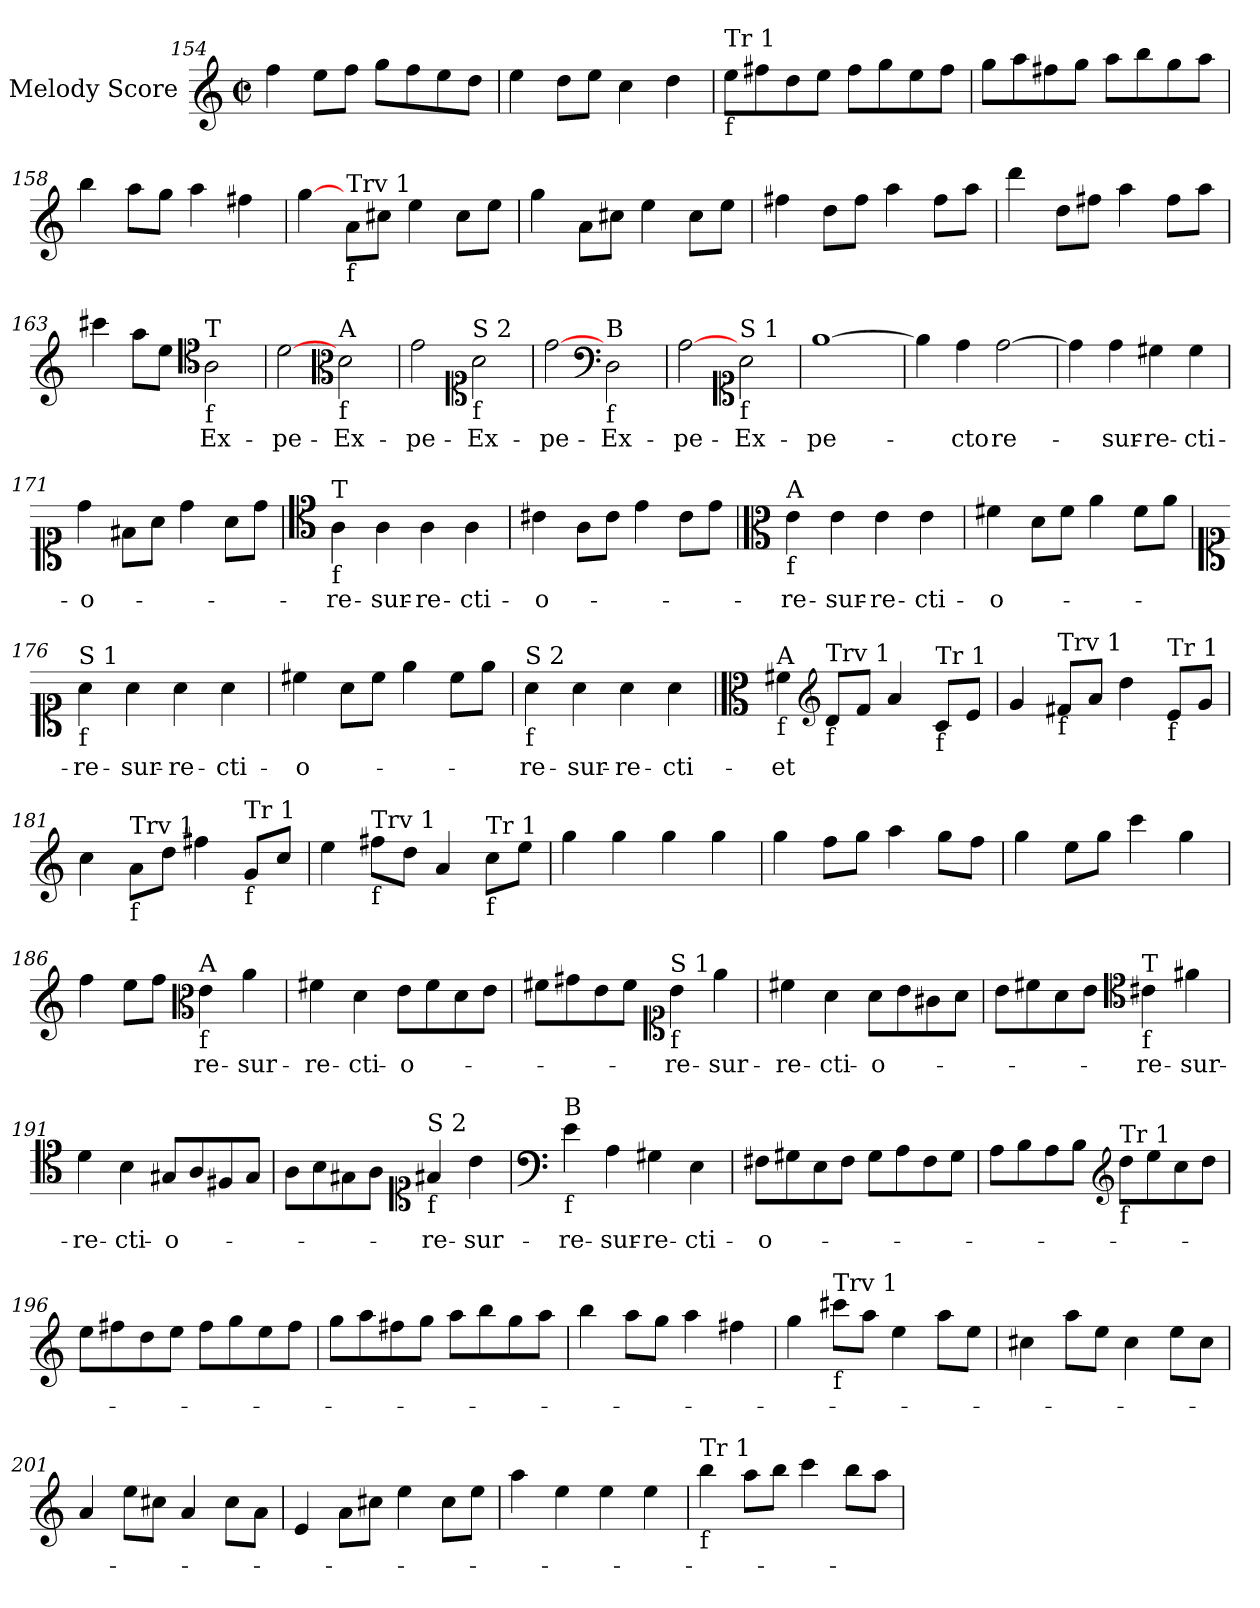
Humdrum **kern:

**kern	**text
*part1	*part1
*staff1	*staff1
*I"Melody Score	*
*clefG2	*
*k[]	*
*M2/2	*
*met(c|)	*
=154	=154
4ff\	.
8ee\L	.
8ff\J	.
8gg\L	.
8ff\	.
8ee\	.
8dd\J	.
=155	=155
4ee\	.
8dd\L	.
8ee\J	.
4cc\	.
4dd\	.
=156	=156
!LO:TX:a:t=Tr 1	!
!LO:TX:b:t=f	!
8ee\L	.
8ff#X\	.
8dd\	.
8ee\J	.
8ff#\L	.
8gg\	.
8ee\	.
8ff#\J	.
=157	=157
8gg\L	.
8aa\	.
8ff#X\	.
8gg\J	.
8aa\L	.
8bb\	.
8gg\	.
8aa\J	.
=158	=158
4bb\	.
8aa\L	.
8gg\J	.
4aa\	.
4ff#X\	.
=159	=159
[4gg	.
!LO:TX:a:t=Trv 1	!
!LO:TX:b:t=f	!
8a\L	.
8cc#\J	.
4ee\	.
8cc#\L	.
8ee\J	.
=160	=160
4gg\	.
8a\L	.
8cc#\J	.
4ee\	.
8cc#\L	.
8ee\J	.
=161	=161
4ff#\	.
8dd\L	.
8ff#\J	.
4aa\	.
8ff#\L	.
8aa\J	.
=162	=162
4ddd\	.
8dd\L	.
8ff#\J	.
4aa\	.
8ff#\L	.
8aa\J	.
=163	=163
4ccc#\	.
8aa\L	.
8ee\J	.
*clefC4	*
!LO:TX:a:t=T	!
!LO:TX:b:t=f	!
!	!LO:LY:b
2A\	Ex-
=164	=164
!	!LO:LY:b
[2d	-pe-
*clefC3	*
!LO:TX:a:t=A	!
!LO:TX:b:t=f	!
!	!LO:LY:b
2d\	Ex-
=165	=165
!	!LO:LY:b
2g	-pe-
*clefC1	*
!LO:TX:a:t=S 2	!
!LO:TX:b:t=f	!
!	!LO:LY:b
2a\	Ex-
=166	=166
!	!LO:LY:b
[2dd	-pe-
*clefF4	*
!LO:TX:a:t=B	!
!LO:TX:b:t=f	!
!	!LO:LY:b
2D\	Ex-
=167	=167
!	!LO:LY:b
[2A	-pe-
*clefC1	*
!LO:TX:a:t=S 1	!
!LO:TX:b:t=f	!
!	!LO:LY:b
2a\	Ex-
=168	=168
!	!LO:LY:b
[1ee	-pe-
=169	=169
4ee\]	.
!	!LO:LY:b
4dd\	-cto
!	!LO:LY:b
[2dd\	re-
=170	=170
4dd\]	.
!	!LO:LY:b
4dd\	-sur-
!	!LO:LY:b
4cc#\	-re-
!	!LO:LY:b
4cc#\	-cti-
=171	=171
!	!LO:LY:b
4dd\	-o-
8f#\L	.
8a\J	.
4dd\	.
8a\L	.
8dd\J	.
=172	=172
*clefC4	*
!LO:TX:a:t=T	!
!LO:TX:b:t=f	!
!	!LO:LY:b
4A\	re-
!	!LO:LY:b
4A\	-sur-
!	!LO:LY:b
4A\	-re-
!	!LO:LY:b
4A\	-cti-
=173	=173
!	!LO:LY:b
4c#\	-o-
8A\L	.
8c#\J	.
4e\	.
8c#\L	.
8e\J	.
=174	=174
*clefC3	*
!LO:TX:a:t=A	!
!LO:TX:b:t=f	!
!	!LO:LY:b
4e\	re-
!	!LO:LY:b
4e\	-sur-
!	!LO:LY:b
4e\	-re-
!	!LO:LY:b
4e\	-cti-
=175	=175
!	!LO:LY:b
4f#\	-o-
8d\L	.
8f#\J	.
4a\	.
8f#\L	.
8a\J	.
=176	=176
*clefC1	*
!LO:TX:a:t=S 1	!
!LO:TX:b:t=f	!
!	!LO:LY:b
4a\	re-
!	!LO:LY:b
4a\	-sur-
!	!LO:LY:b
4a\	-re-
!	!LO:LY:b
4a\	-cti-
=177	=177
!	!LO:LY:b
4cc#\	-o-
8a\L	.
8cc#\J	.
4ee\	.
8cc#\L	.
8ee\J	.
=178	=178
!LO:TX:a:t=S 2	!
!LO:TX:b:t=f	!
!	!LO:LY:b
4a\	re-
!	!LO:LY:b
4a\	-sur-
!	!LO:LY:b
4a\	-re-
!	!LO:LY:b
4a\	-cti-
=179	=179
*clefC3	*
!LO:TX:a:t=A	!
!LO:TX:b:t=f	!
!	!LO:LY:b
4f#\	et
*clefG2	*
!LO:TX:a:t=Trv 1	!
!LO:TX:b:t=f	!
8d/L	.
8f#/J	.
4a/	.
!LO:TX:a:t=Tr 1	!
!LO:TX:b:t=f	!
8c/L	.
8e/J	.
=180	=180
4g/	.
!LO:TX:a:t=Trv 1	!
!LO:TX:b:t=f	!
8f#/L	.
8a/J	.
4dd\	.
!LO:TX:a:t=Tr 1	!
!LO:TX:b:t=f	!
8e/L	.
8g/J	.
=181	=181
4cc\	.
!LO:TX:a:t=Trv 1	!
!LO:TX:b:t=f	!
8a\L	.
8dd\J	.
4ff#\	.
!LO:TX:a:t=Tr 1	!
!LO:TX:b:t=f	!
8g/L	.
8cc/J	.
=182	=182
4ee\	.
!LO:TX:a:t=Trv 1	!
!LO:TX:b:t=f	!
8ff#\L	.
8dd\J	.
4a/	.
!LO:TX:a:t=Tr 1	!
!LO:TX:b:t=f	!
8cc\L	.
8ee\J	.
=183	=183
4gg\	.
4gg\	.
4gg\	.
4gg\	.
=184	=184
4gg\	.
8ff\L	.
8gg\J	.
4aa\	.
8gg\L	.
8ff\J	.
=185	=185
4gg\	.
8ee\L	.
8gg\J	.
4ccc\	.
4gg\	.
=186	=186
4ff\	.
8ee\L	.
8ff\J	.
*clefC3	*
!LO:TX:a:t=A	!
!LO:TX:b:t=f	!
!	!LO:LY:b
4e\	re-
!	!LO:LY:b
4a\	-sur-
=187	=187
!	!LO:LY:b
4f#\	-re-
!	!LO:LY:b
4d\	-cti-
!	!LO:LY:b
8e\L	-o-
8f#\	.
8d\	.
8e\J	.
=188	=188
8f#\L	.
8g#X\	.
8e\	.
8f#\J	.
*clefC1	*
!LO:TX:a:t=S 1	!
!LO:TX:b:t=f	!
!	!LO:LY:b
4b\	re-
!	!LO:LY:b
4ee\	-sur-
=189	=189
!	!LO:LY:b
4cc#\	-re-
!	!LO:LY:b
4a\	-cti-
!	!LO:LY:b
8a\L	-o-
8b\	.
8g#X\	.
8a\J	.
=190	=190
8b\L	.
8cc#\	.
8a\	.
8b\J	.
*clefC4	*
!LO:TX:a:t=T	!
!LO:TX:b:t=f	!
!	!LO:LY:b
4c#\	re-
!	!LO:LY:b
4f#\	-sur-
=191	=191
!	!LO:LY:b
4d\	-re-
!	!LO:LY:b
4B\	-cti-
!	!LO:LY:b
8G#X/L	-o-
8A/	.
8F#/	.
8G#/J	.
=192	=192
8A\L	.
8B\	.
8G#X\	.
8A\J	.
*clefC1	*
!LO:TX:a:t=S 2	!
!LO:TX:b:t=f	!
!	!LO:LY:b
4f#/	re-
!	!LO:LY:b
4b\	-sur-
=193	=193
*clefF4	*
!LO:TX:a:t=B	!
!LO:TX:b:t=f	!
!	!LO:LY:b
4e\	re-
!	!LO:LY:b
4A\	-sur-
!	!LO:LY:b
4G#X\	-re-
!	!LO:LY:b
4E\	-cti-
=194	=194
!	!LO:LY:b
8F#\L	-o-
8G#X\	.
8E\	.
8F#\J	.
8G#\L	.
8A\	.
8F#\	.
8G#\J	.
=195	=195
8A\L	.
8B\	.
8A\	.
8B\J	.
*clefG2	*
!LO:TX:a:t=Tr 1	!
!LO:TX:b:t=f	!
8dd\L	.
8ee\	.
8cc\	.
8dd\J	.
=196	=196
8ee\L	.
8ff#X\	.
8dd\	.
8ee\J	.
8ff#\L	.
8gg\	.
8ee\	.
8ff#\J	.
=197	=197
8gg\L	.
8aa\	.
8ff#X\	.
8gg\J	.
8aa\L	.
8bb\	.
8gg\	.
8aa\J	.
=198	=198
4bb\	.
8aa\L	.
8gg\J	.
4aa\	.
4ff#X\	.
=199	=199
4gg\	.
!LO:TX:a:t=Trv 1	!
!LO:TX:b:t=f	!
8ccc#\L	.
8aa\J	.
4ee\	.
8aa\L	.
8ee\J	.
=200	=200
4cc#\	.
8aa\L	.
8ee\J	.
4cc#\	.
8ee\L	.
8cc#\J	.
=201	=201
4a/	.
8ee\L	.
8cc#\J	.
4a/	.
8cc#\L	.
8a\J	.
=202	=202
4e/	.
8a\L	.
8cc#\J	.
4ee\	.
8cc#\L	.
8ee\J	.
=203	=203
4aa\	.
4ee\	.
4ee\	.
4ee\	.
=204	=204
!LO:TX:a:t=Tr 1	!
!LO:TX:b:t=f	!
4bb\	.
8aa\L	.
8bb\J	.
4ccc\	.
8bb\L	.
8aa\J	.
=	=
*-	*-
